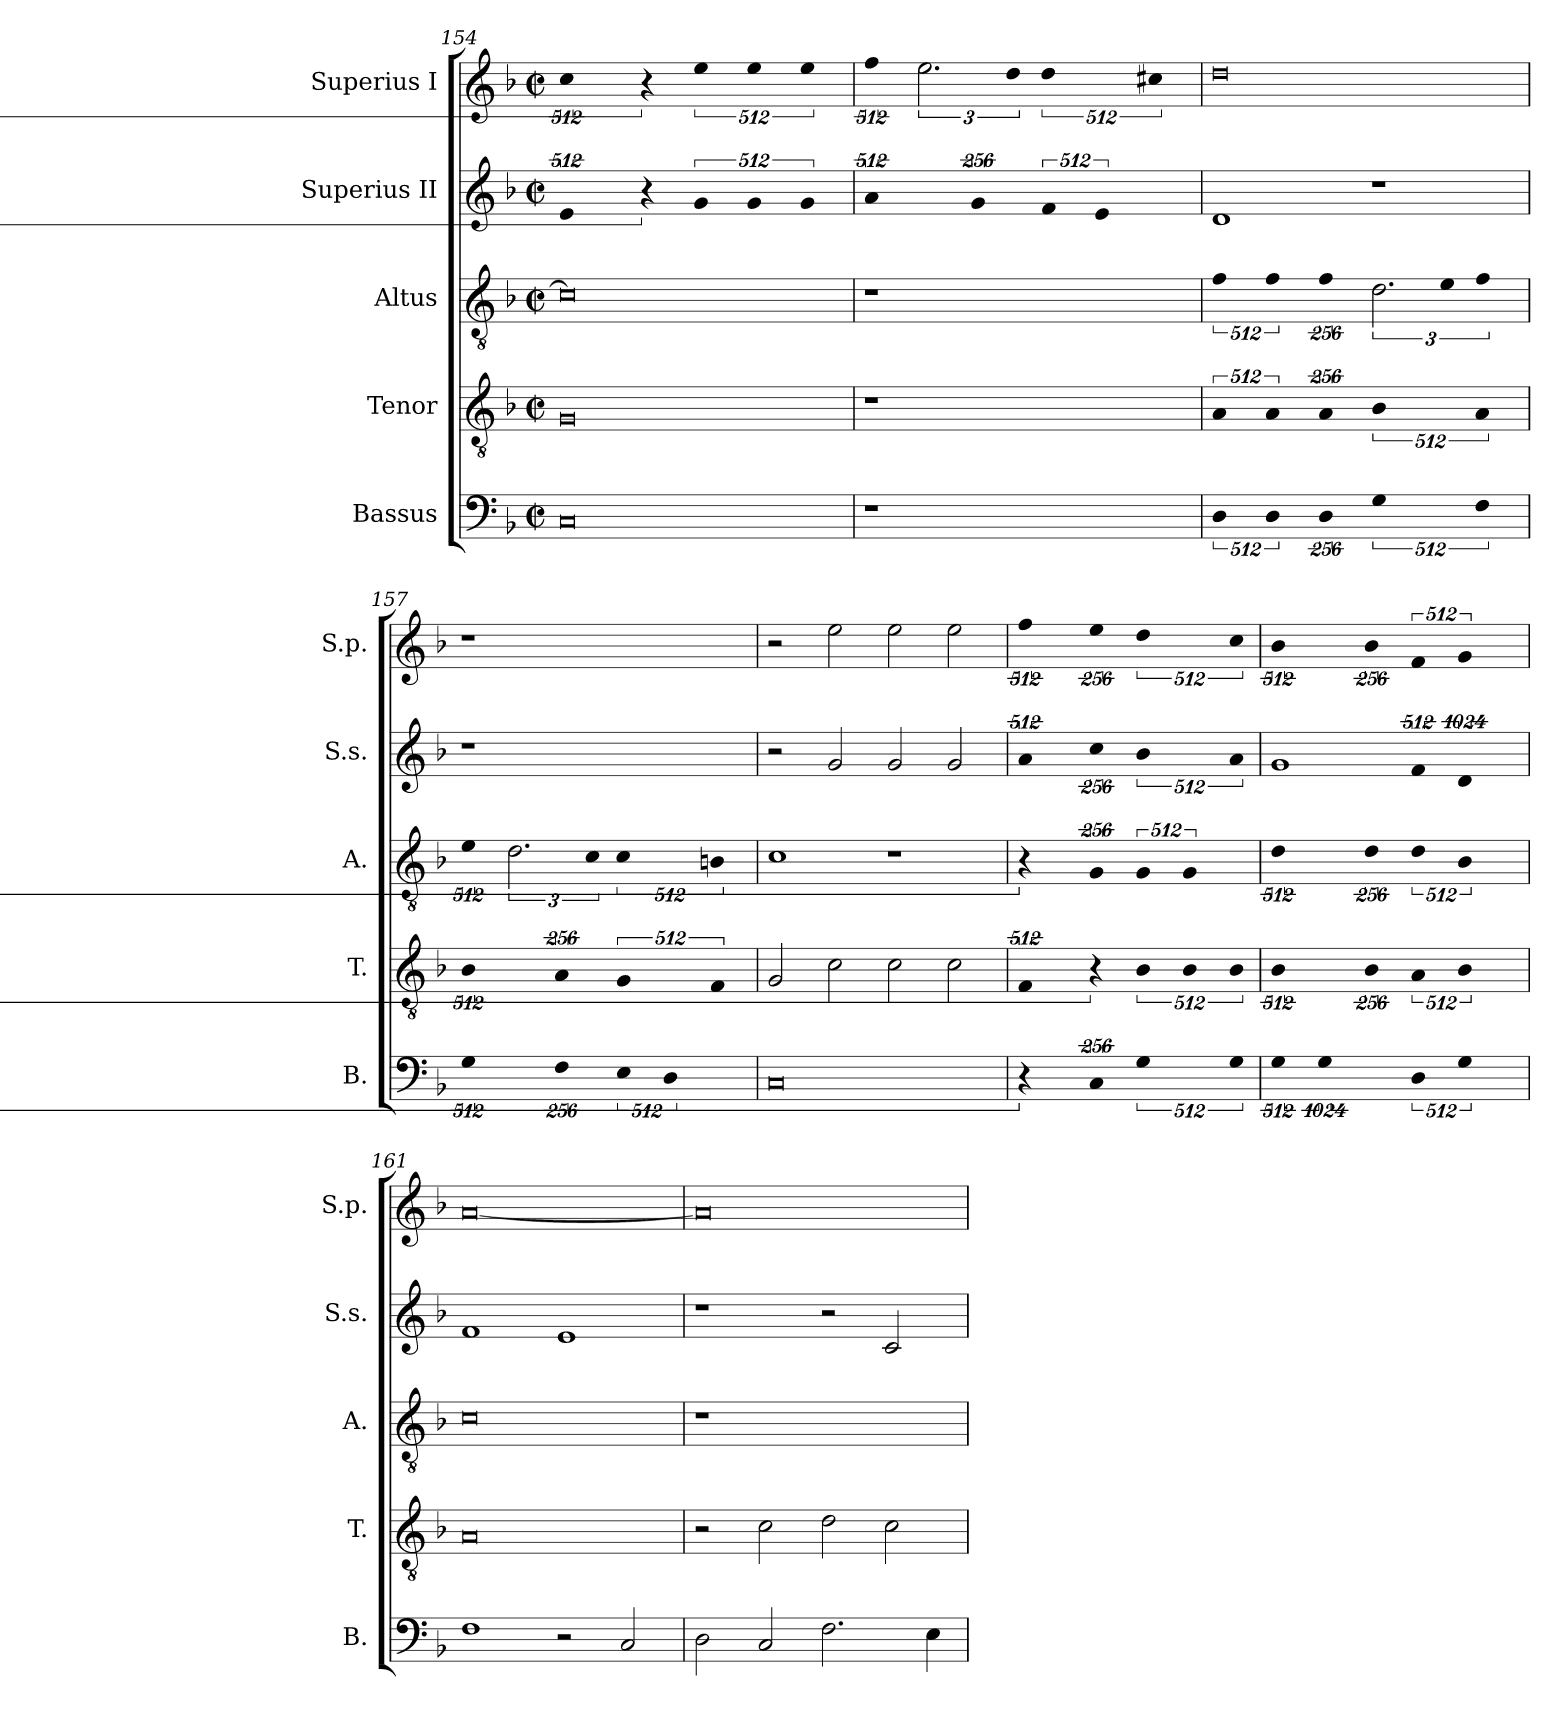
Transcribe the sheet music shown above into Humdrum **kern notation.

**kern	**kern	**kern	**kern	**kern
*part5	*part4	*part3	*part2	*part1
*staff5	*staff4	*staff3	*staff2	*staff1
*I"Bassus	*I"Tenor	*I"Altus	*I"Superius II	*I"Superius I
*I'B.	*I'T.	*I'A.	*I'S.s.	*I'S.p.
*clefF4	*clefGv2	*clefGv2	*clefG2	*clefG2
*	*ITrd7c12	*ITrd7c12	*	*
*k[b-]	*k[b-]	*k[b-]	*k[b-]	*k[b-]
*F:	*F:	*F:	*F:	*F:
*M2/2	*M2/2	*M2/2	*M2/2	*M2/2
*met(c|)	*met(c|)	*met(c|)	*met(c|)	*met(c|)
=154	=154	=154	=154	=154
!	!	!	!LO:N:vis=1	!LO:N:vis=1
0Ci	0GGi	0Ci]	512%341ei	512%341cci
!	!	!	!LO:N:vis=2	!LO:N:vis=2
.	.	.	512%171r	512%171r
!	!	!	!LO:N:vis=2	!LO:N:vis=2
.	.	.	1024%341gi/	1024%341eei\
!	!	!	!LO:N:vis=2	!LO:N:vis=2
.	.	.	1024%341gi/	1024%341eei\
!	!	!	!LO:N:vis=2	!LO:N:vis=2
.	.	.	512%171gi/	512%171eei\
!!LO:PB:g=z
=155	=155	=155	=155	=155
!LO:N:vis=1	!LO:N:vis=1	!LO:N:vis=1	!LO:N:vis=1	!LO:N:vis=2
1r	1r	1r	512%341ai	1024%341ffi\
.	.	.	.	3.eei\
!	!	!	!LO:N:vis=2	!
.	.	.	512%171gi/	.
!	!	!	!	!LO:N:vis=4
.	.	.	.	1024%171ddi\
!	!	!	!LO:N:vis=2	!LO:N:vis=1
1ryy	1ryy	1ryy	1024%341fi/	512%341ddi
!	!	!	!LO:N:vis=1	!
.	.	.	1024%683ei	.
!	!	!	!	!LO:N:vis=2
.	.	.	.	512%171cc#Xi\
=156	=156	=156	=156	=156
!LO:N:vis=2	!LO:N:vis=2	!LO:N:vis=2	!	!
1024%341Di\	1024%341AAi/	1024%341Fi\	1di	0ddi
!LO:N:vis=2	!LO:N:vis=2	!LO:N:vis=2	!	!
1024%341Di\	1024%341AAi/	1024%341Fi\	.	.
!LO:N:vis=2	!LO:N:vis=2	!LO:N:vis=2	!	!
512%171Di\	512%171AAi/	512%171Fi\	.	.
!LO:N:vis=1	!LO:N:vis=1	!	!	!
512%341Gi	512%341BB-i	3.Di\	1r	.
!	!	!LO:N:vis=4	!	!
.	.	512%85Ei\	.	.
!LO:N:vis=2	!LO:N:vis=2	!LO:N:vis=2	!	!
512%171Fi\	512%171AAi/	512%171Fi\	.	.
=157	=157	=157	=157	=157
!LO:N:vis=1	!LO:N:vis=1	!LO:N:vis=2	!LO:N:vis=1	!LO:N:vis=1
512%341Gi	512%341BB-i	1024%341Ei\	1r	1r
.	.	3.Di\	.	.
!LO:N:vis=2	!LO:N:vis=2	!	!	!
512%171Fi\	512%171AAi/	.	.	.
!	!	!LO:N:vis=4	!	!
.	.	1024%171Ci\	.	.
!LO:N:vis=2	!LO:N:vis=1	!LO:N:vis=1	!	!
1024%341Ei\	512%341GGi	512%341Ci	1ryy	1ryy
!LO:N:vis=1	!	!	!	!
1024%683Di	.	.	.	.
!	!LO:N:vis=2	!LO:N:vis=2	!	!
.	512%171FFi/	512%171BBni\	.	.
=158	=158	=158	=158	=158
0Ci	2GGi/	1Ci	2r	2r
.	2Ci\	.	2gi/	2eei\
.	2Ci\	1r	2gi/	2eei\
.	2Ci\	.	2gi/	2eei\
=159	=159	=159	=159	=159
!LO:N:vis=1	!LO:N:vis=1	!LO:N:vis=1	!LO:N:vis=1	!LO:N:vis=1
512%341r	512%341FFi	512%341r	512%341ai	512%341ffi
!LO:N:vis=2	!LO:N:vis=2	!LO:N:vis=2	!LO:N:vis=2	!LO:N:vis=2
512%171Ci/	512%171r	512%171GGi/	512%171cci\	512%171eei\
!LO:N:vis=1	!LO:N:vis=2	!LO:N:vis=2	!LO:N:vis=1	!LO:N:vis=1
512%341Gi	1024%341BB-i\	1024%341GGi/	512%341b-i	512%341ddi
!	!LO:N:vis=2	!LO:N:vis=1	!	!
.	1024%341BB-i\	1024%683GGi	.	.
!LO:N:vis=2	!LO:N:vis=2	!	!LO:N:vis=2	!LO:N:vis=2
512%171Gi\	512%171BB-i\	.	512%171ai/	512%171cci\
!!LO:LB:g=z
=160	=160	=160	=160	=160
!LO:N:vis=2	!LO:N:vis=1	!LO:N:vis=1	!	!LO:N:vis=1
1024%341Gi\	512%341BB-i	512%341Di	1gi	512%341b-i
!LO:N:vis=1	!	!	!	!
1024%683Gi	.	.	.	.
!	!LO:N:vis=2	!LO:N:vis=2	!	!LO:N:vis=2
.	512%171BB-i\	512%171Di\	.	512%171b-i\
!LO:N:vis=2	!LO:N:vis=2	!LO:N:vis=2	!LO:N:vis=2	!LO:N:vis=2
1024%341Di\	1024%341AAi/	1024%341Di\	1024%341fi/	1024%341fi/
!LO:N:vis=1	!LO:N:vis=1	!LO:N:vis=1	!LO:N:vis=1	!LO:N:vis=1
1024%683Gi	1024%683BB-i	1024%683BB-i	1024%683di	1024%683gi
=161	=161	=161	=161	=161
1Fi	0AAi	0Ci	1fi	[<0ai
2r	.	.	1ei	.
2Ci/	.	.	.	.
=162	=162	=162	=162	=162
!	!	!LO:N:vis=1	!	!
2Di\	2r	1r	1r	0ai]
2Ci/	2Ci\	.	.	.
2.Fi\	2Di\	1ryy	2r	.
.	2Ci\	.	2ci/	.
4Ei\	.	.	.	.
=	=	=	=	=
*-	*-	*-	*-	*-
